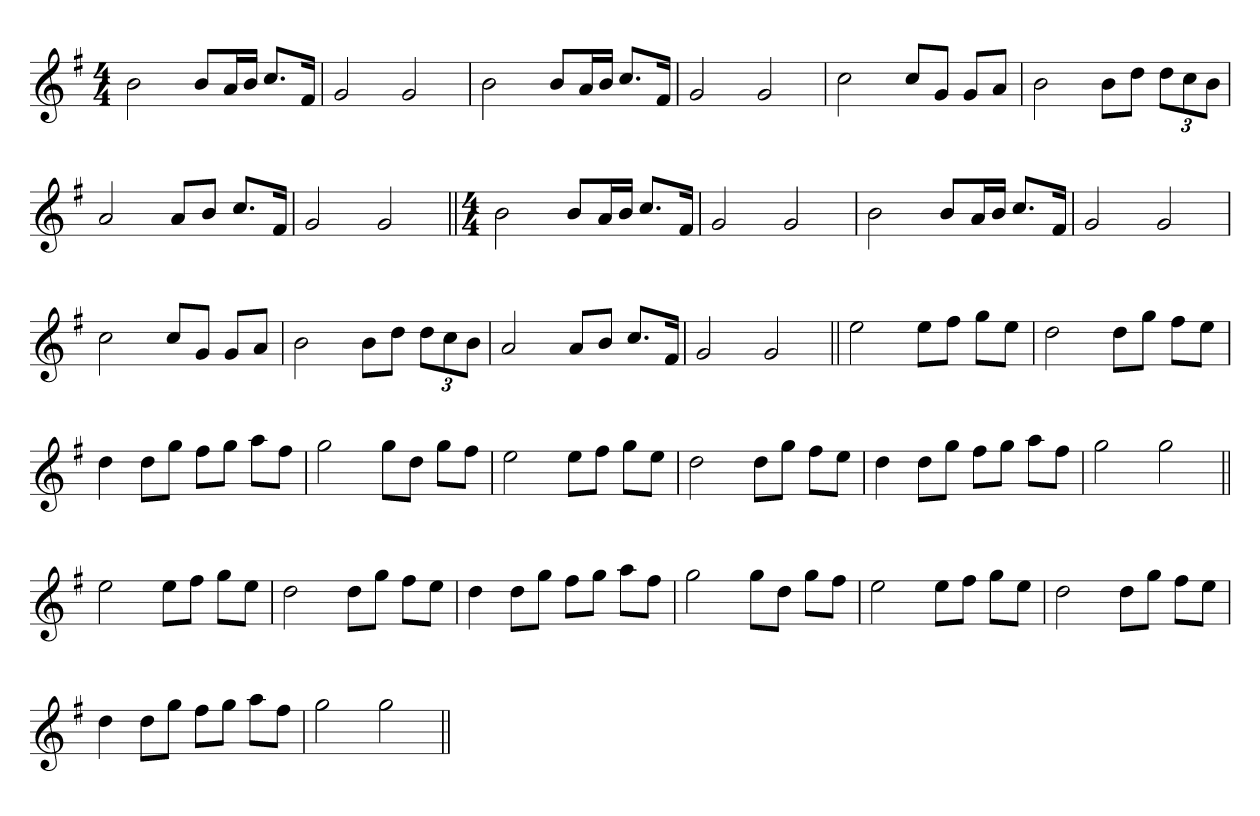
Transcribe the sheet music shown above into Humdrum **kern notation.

**kern
*part1
*staff1
*clefG2
*k[f#]
*G:
*M4/4
=1
2b
8bL
16aL
16bJJ
8.ccL
16f#Jk
=
2g
2g
=
2b
8bL
16aL
16bJJ
8.ccL
16f#Jk
=
2g
2g
=
2cc
8ccL
8gJ
8gL
8aJ
=
2b
8bL
8ddJ
12ddL
12cc
12bJ
=
2a
8aL
8bJ
8.ccL
16f#Jk
=
2g
2g
=||
*M4/4
2b
8bL
16aL
16bJJ
8.ccL
16f#Jk
=
2g
2g
=
2b
8bL
16aL
16bJJ
8.ccL
16f#Jk
=
2g
2g
=
2cc
8ccL
8gJ
8gL
8aJ
=
2b
8bL
8ddJ
12ddL
12cc
12bJ
=
2a
8aL
8bJ
8.ccL
16f#Jk
=
2g
2g
=||
2ee
8eeL
8ff#J
8ggL
8eeJ
=
2dd
8ddL
8ggJ
8ff#L
8eeJ
=
4dd
8ddL
8ggJ
8ff#L
8ggJ
8aaL
8ff#J
=
2gg
8ggL
8ddJ
8ggL
8ff#J
=
2ee
8eeL
8ff#J
8ggL
8eeJ
=
2dd
8ddL
8ggJ
8ff#L
8eeJ
=
4dd
8ddL
8ggJ
8ff#L
8ggJ
8aaL
8ff#J
=
2gg
2gg
=||
2ee
8eeL
8ff#J
8ggL
8eeJ
=
2dd
8ddL
8ggJ
8ff#L
8eeJ
=
4dd
8ddL
8ggJ
8ff#L
8ggJ
8aaL
8ff#J
=
2gg
8ggL
8ddJ
8ggL
8ff#J
=
2ee
8eeL
8ff#J
8ggL
8eeJ
=
2dd
8ddL
8ggJ
8ff#L
8eeJ
=
4dd
8ddL
8ggJ
8ff#L
8ggJ
8aaL
8ff#J
=
2gg
2gg
=||
*-
